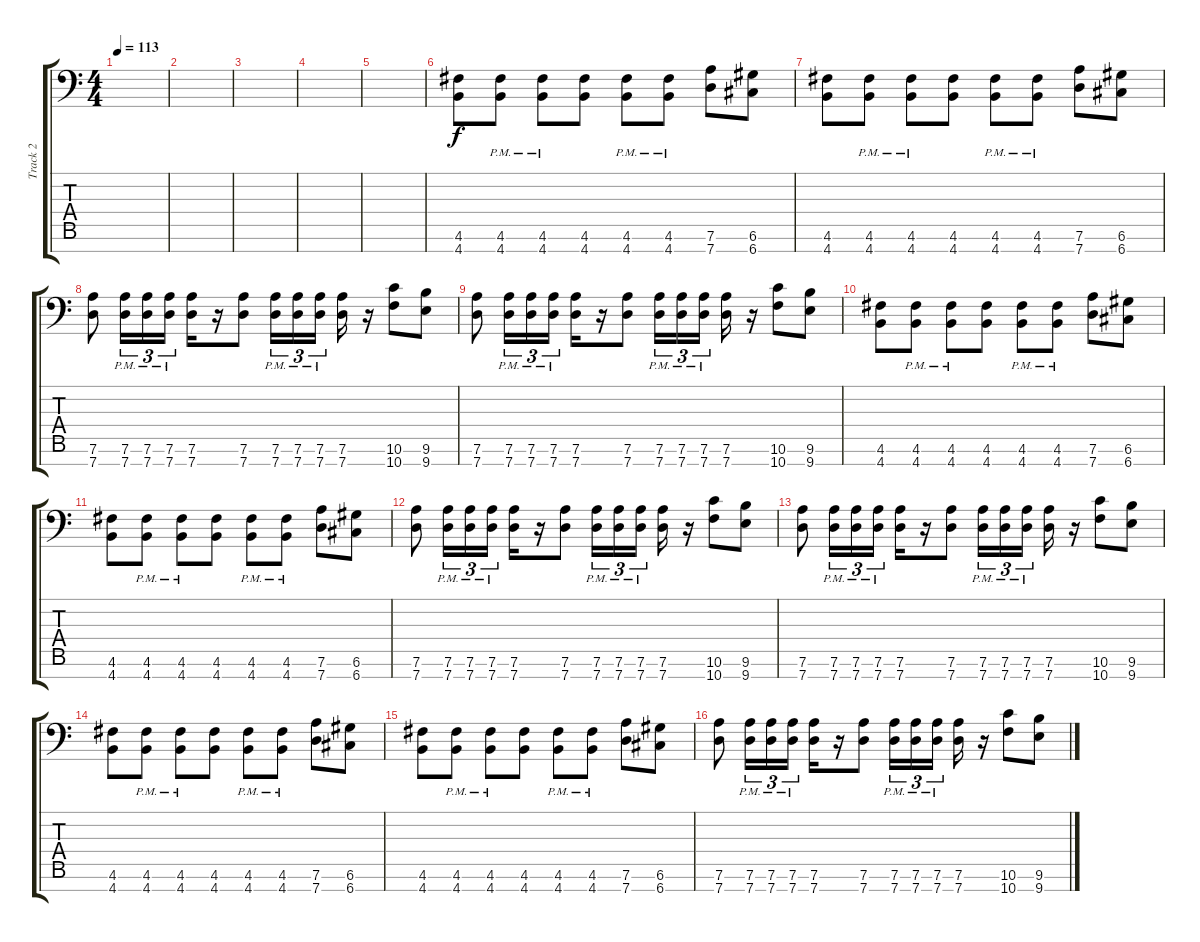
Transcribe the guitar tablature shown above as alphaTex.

\track ("Track 2" "Track 2") {instrument distortionguitar}
\staff {score tabs}
\tuning (D4 A3 F3 C3 G2 D2 G1) {hide}
\ts (4 4)
\tempo 113
\clef f4
\ks c
|
|
|
|
|
(4.6 4.7).8 (4.6{pm} 4.7{pm}).8 (4.6{pm} 4.7{pm}).8 (4.6 4.7).8 (4.6{pm} 4.7{pm}).8 (4.6{pm} 4.7{pm}).8 (7.6 7.7).8 (6.6 6.7).8 |
(4.6 4.7).8 (4.6{pm} 4.7{pm}).8 (4.6{pm} 4.7{pm}).8 (4.6 4.7).8 (4.6{pm} 4.7{pm}).8 (4.6{pm} 4.7{pm}).8 (7.6 7.7).8 (6.6 6.7).8 |
(7.6 7.7).8 (7.6{pm} 7.7{pm}).16{tu (3 2)} (7.6{pm} 7.7{pm}).16{tu (3 2)} (7.6{pm} 7.7{pm}).16{tu (3 2)} (7.6 7.7).16 r.16 (7.6 7.7).8 (7.6{pm} 7.7{pm}).16{tu (3 2)} (7.6{pm} 7.7{pm}).16{tu (3 2)} (7.6{pm} 7.7{pm}).16{tu (3 2) beam splitsecondary} (7.6 7.7).16 r.16 (10.6 10.7).8 (9.6 9.7).8 |
(7.6 7.7).8 (7.6{pm} 7.7{pm}).16{tu (3 2)} (7.6{pm} 7.7{pm}).16{tu (3 2)} (7.6{pm} 7.7{pm}).16{tu (3 2)} (7.6 7.7).16 r.16 (7.6 7.7).8 (7.6{pm} 7.7{pm}).16{tu (3 2)} (7.6{pm} 7.7{pm}).16{tu (3 2)} (7.6{pm} 7.7{pm}).16{tu (3 2) beam splitsecondary} (7.6 7.7).16 r.16 (10.6 10.7).8 (9.6 9.7).8 |
(4.6 4.7).8 (4.6{pm} 4.7{pm}).8 (4.6{pm} 4.7{pm}).8 (4.6 4.7).8 (4.6{pm} 4.7{pm}).8 (4.6{pm} 4.7{pm}).8 (7.6 7.7).8 (6.6 6.7).8 |
(4.6 4.7).8 (4.6{pm} 4.7{pm}).8 (4.6{pm} 4.7{pm}).8 (4.6 4.7).8 (4.6{pm} 4.7{pm}).8 (4.6{pm} 4.7{pm}).8 (7.6 7.7).8 (6.6 6.7).8 |
(7.6 7.7).8 (7.6{pm} 7.7{pm}).16{tu (3 2)} (7.6{pm} 7.7{pm}).16{tu (3 2)} (7.6{pm} 7.7{pm}).16{tu (3 2)} (7.6 7.7).16 r.16 (7.6 7.7).8 (7.6{pm} 7.7{pm}).16{tu (3 2)} (7.6{pm} 7.7{pm}).16{tu (3 2)} (7.6{pm} 7.7{pm}).16{tu (3 2) beam splitsecondary} (7.6 7.7).16 r.16 (10.6 10.7).8 (9.6 9.7).8 |
(7.6 7.7).8 (7.6{pm} 7.7{pm}).16{tu (3 2)} (7.6{pm} 7.7{pm}).16{tu (3 2)} (7.6{pm} 7.7{pm}).16{tu (3 2)} (7.6 7.7).16 r.16 (7.6 7.7).8 (7.6{pm} 7.7{pm}).16{tu (3 2)} (7.6{pm} 7.7{pm}).16{tu (3 2)} (7.6{pm} 7.7{pm}).16{tu (3 2) beam splitsecondary} (7.6 7.7).16 r.16 (10.6 10.7).8 (9.6 9.7).8 |
(4.6 4.7).8 (4.6{pm} 4.7{pm}).8 (4.6{pm} 4.7{pm}).8 (4.6 4.7).8 (4.6{pm} 4.7{pm}).8 (4.6{pm} 4.7{pm}).8 (7.6 7.7).8 (6.6 6.7).8 |
(4.6 4.7).8 (4.6{pm} 4.7{pm}).8 (4.6{pm} 4.7{pm}).8 (4.6 4.7).8 (4.6{pm} 4.7{pm}).8 (4.6{pm} 4.7{pm}).8 (7.6 7.7).8 (6.6 6.7).8 |
(7.6 7.7).8 (7.6{pm} 7.7{pm}).16{tu (3 2)} (7.6{pm} 7.7{pm}).16{tu (3 2)} (7.6{pm} 7.7{pm}).16{tu (3 2)} (7.6 7.7).16 r.16 (7.6 7.7).8 (7.6{pm} 7.7{pm}).16{tu (3 2)} (7.6{pm} 7.7{pm}).16{tu (3 2)} (7.6{pm} 7.7{pm}).16{tu (3 2) beam splitsecondary} (7.6 7.7).16 r.16 (10.6 10.7).8 (9.6 9.7).8
